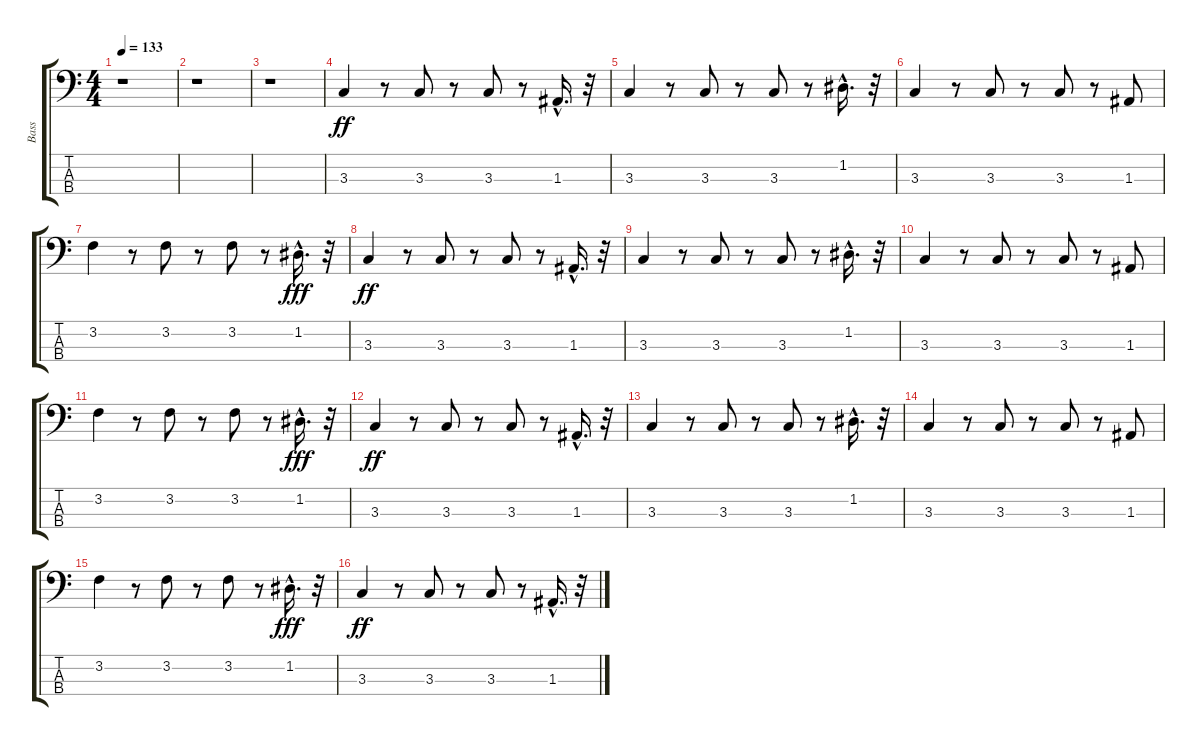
\track ("Bass" "Bass") {instrument electricbassfinger}
\staff {score tabs}
\tuning (G2 D2 A1 E1) {hide}
\ts (4 4)
\tempo 133
\clef f4
\ks c
r.1{dy ff instrument electricbassfinger} |
r.1 |
r.1 |
3.3.4 r.8 3.3.8 r.8 3.3.8 r.8 1.3{hac}.16{d} r.32 |
3.3.4 r.8 3.3.8 r.8 3.3.8 r.8 1.2{hac}.16{d} r.32 |
3.3.4 r.8 3.3.8 r.8 3.3.8 r.8 1.3.8 |
3.2.4 r.8 3.2.8 r.8 3.2.8 r.8 1.2{hac}.16{d dy fff} r.32 |
3.3.4{dy ff} r.8 3.3.8 r.8 3.3.8 r.8 1.3{hac}.16{d} r.32 |
3.3.4 r.8 3.3.8 r.8 3.3.8 r.8 1.2{hac}.16{d} r.32 |
3.3.4 r.8 3.3.8 r.8 3.3.8 r.8 1.3.8 |
3.2.4 r.8 3.2.8 r.8 3.2.8 r.8 1.2{hac}.16{d dy fff} r.32 |
3.3.4{dy ff} r.8 3.3.8 r.8 3.3.8 r.8 1.3{hac}.16{d} r.32 |
3.3.4 r.8 3.3.8 r.8 3.3.8 r.8 1.2{hac}.16{d} r.32 |
3.3.4 r.8 3.3.8 r.8 3.3.8 r.8 1.3.8 |
3.2.4 r.8 3.2.8 r.8 3.2.8 r.8 1.2{hac}.16{d dy fff} r.32 |
3.3.4{dy ff} r.8 3.3.8 r.8 3.3.8 r.8 1.3{hac}.16{d} r.32
